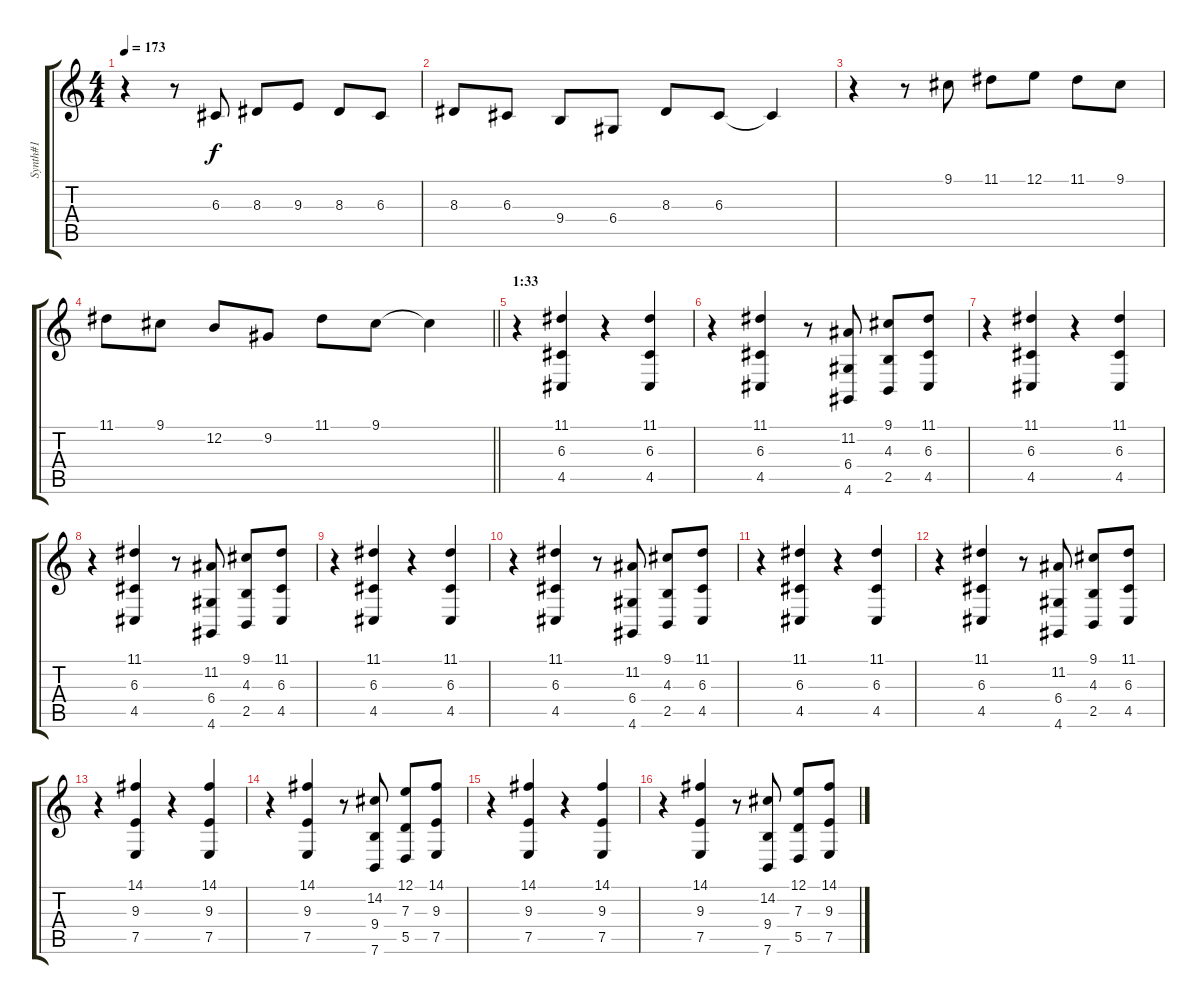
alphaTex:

\track ("Synth#1" "Synth#1") {instrument lead6voice}
\staff {score tabs}
\tuning (E4 B3 G3 D3 A2 E2) {hide}
\ts (4 4)
\tempo 173
\clef g2
\ks c
r.4{dy f} r.8 6.3.8 8.3.8 9.3.8 8.3.8 6.3.8 |
8.3.8 6.3.8 9.4.8 6.4.8 8.3.8 6.3.8 6.3{t}.4 |
r.4 r.8 9.1.8 11.1.8 12.1.8 11.1.8 9.1.8 |
\barLineRight lightlight
11.1.8 9.1.8 12.2.8 9.2.8 11.1.8 9.1.8 9.1{t}.4 |
\section ("" "1:33")
r.4 (11.1 6.3 4.5).4 r.4 (11.1 6.3 4.5).4 |
r.4 (11.1 6.3 4.5).4 r.8 (11.2 6.4 4.6).8 (9.1 4.3 2.5).8 (11.1 6.3 4.5).8 |
r.4 (11.1 6.3 4.5).4 r.4 (11.1 6.3 4.5).4 |
r.4 (11.1 6.3 4.5).4 r.8 (11.2 6.4 4.6).8 (9.1 4.3 2.5).8 (11.1 6.3 4.5).8 |
r.4 (11.1 6.3 4.5).4 r.4 (11.1 6.3 4.5).4 |
r.4 (11.1 6.3 4.5).4 r.8 (11.2 6.4 4.6).8 (9.1 4.3 2.5).8 (11.1 6.3 4.5).8 |
r.4 (11.1 6.3 4.5).4 r.4 (11.1 6.3 4.5).4 |
r.4 (11.1 6.3 4.5).4 r.8 (11.2 6.4 4.6).8 (9.1 4.3 2.5).8 (11.1 6.3 4.5).8 |
r.4 (14.1 9.3 7.5).4 r.4 (14.1 9.3 7.5).4 |
r.4 (14.1 9.3 7.5).4 r.8 (14.2 9.4 7.6).8 (12.1 7.3 5.5).8 (14.1 9.3 7.5).8 |
r.4 (14.1 9.3 7.5).4 r.4 (14.1 9.3 7.5).4 |
r.4 (14.1 9.3 7.5).4 r.8 (14.2 9.4 7.6).8 (12.1 7.3 5.5).8 (14.1 9.3 7.5).8
